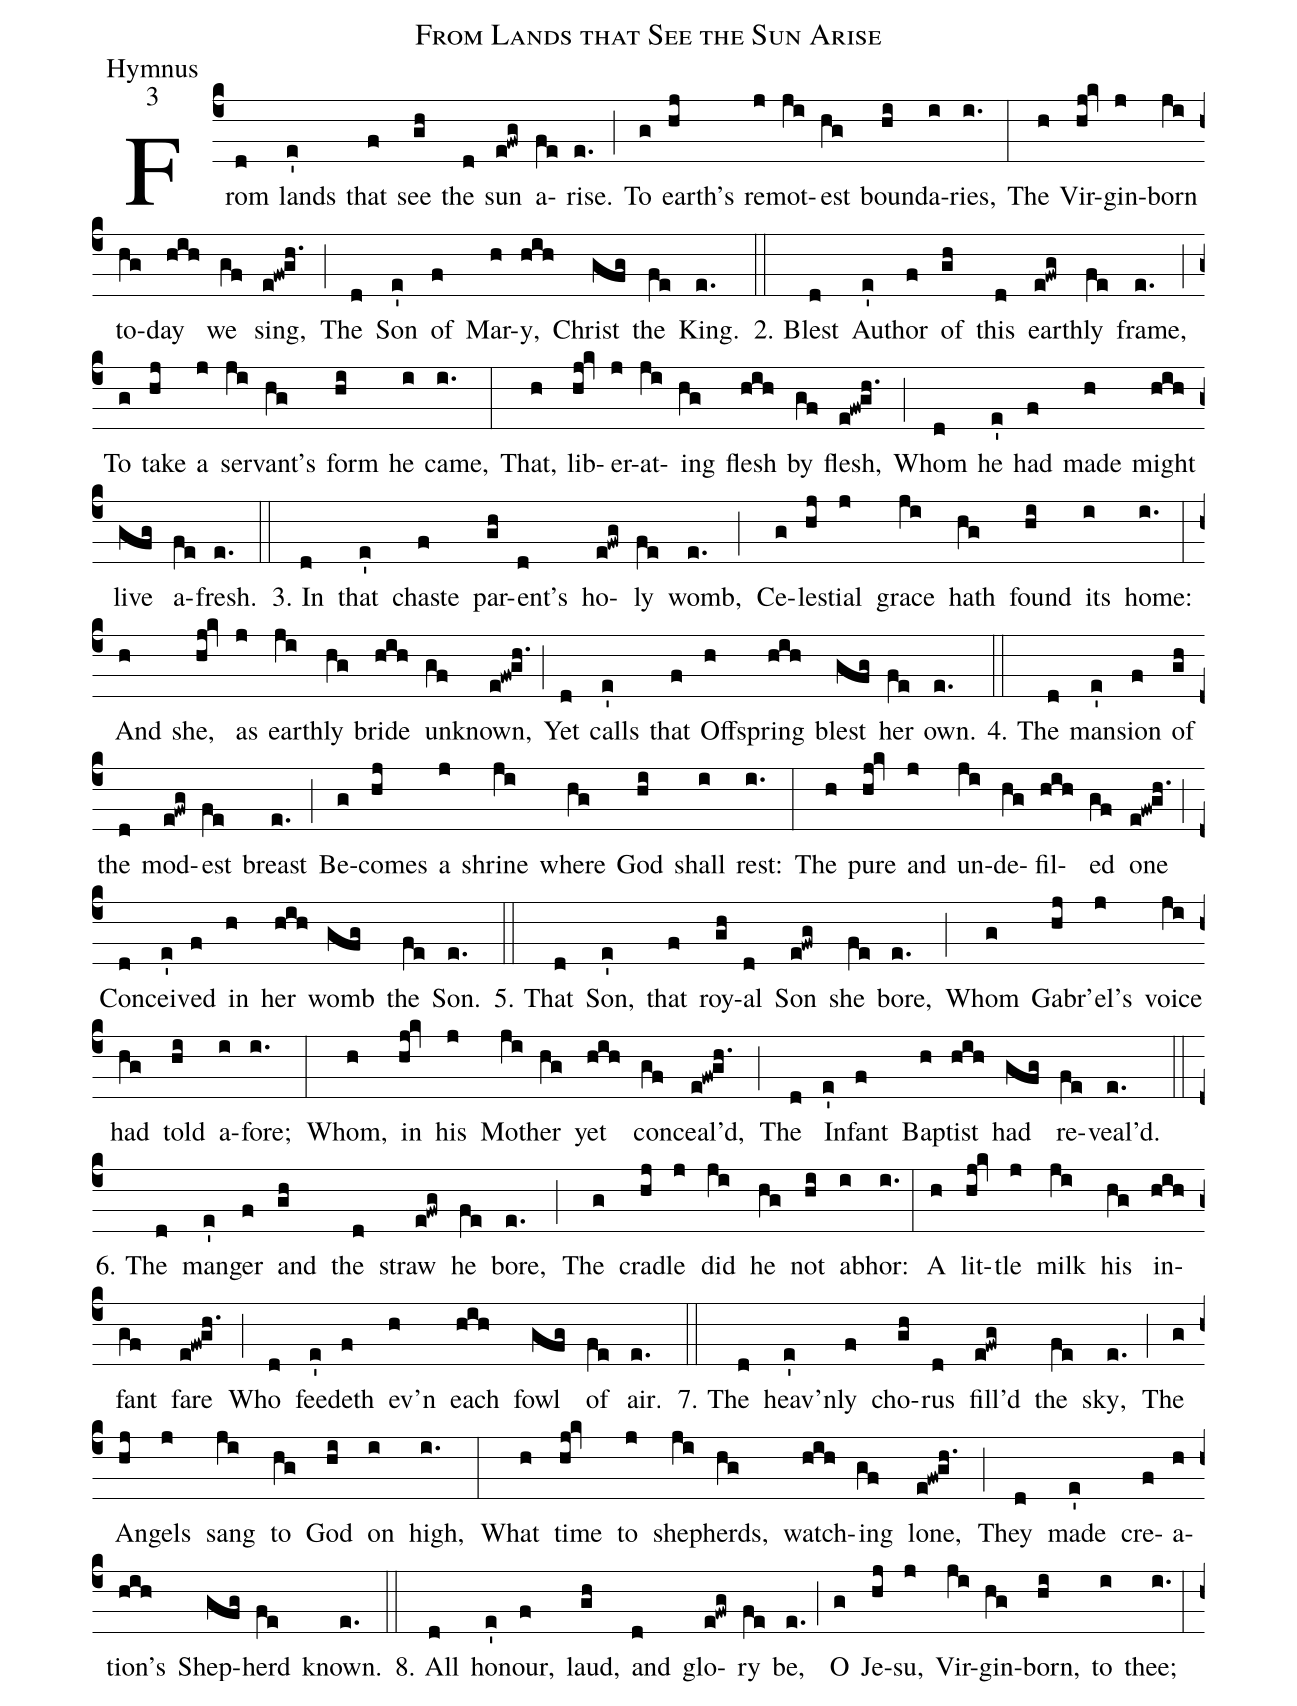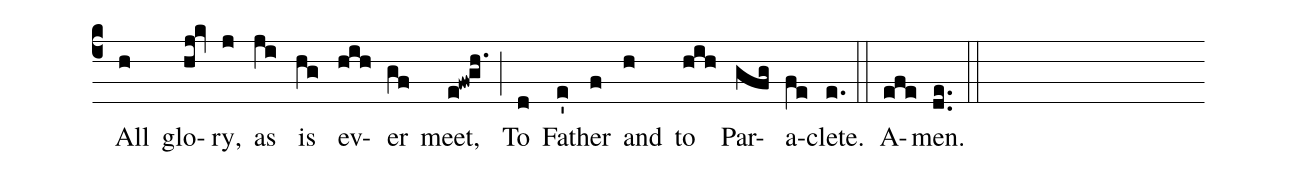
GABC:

name: From Lands that See the Sun Arise;
office-part: Hymnus;
mode: 3;
%%
(c4)From(d) lands(e') that(f) see(gh) the(d) sun(e!fwg) a(fe)rise.(e.) (;)

To(g) earth's(hj) re(j)mot(ji)est(hg) bound(hi)a(i)ries,(i.) (:)

The(h) Vir(hj!kv)gin-(j)born(ji) to-(hg)day(hih) we(gf) sing,(e!fw!gh.) (;)

The(d) Son(e') of(f) Mar(h)y,(hih) Christ(gfg) the(fe) King.(e.) (::)

2. Blest(d) Au(e')thor(f) of(gh) this(d) earth(e!fwg)ly(fe) frame,(e.) (;)

To(g) take(hj) a(j) ser(ji)vant's(hg) form(hi) he(i) came,(i.) (:)

That,(h) lib(hj!kv)er(j)at(ji)ing(hg) flesh(hih) by(gf) flesh,(e!fw!gh.) (;)

Whom(d) he(e') had(f) made(h) might(hih) live(gfg) a(fe)fresh.(e.) (::)

3. In(d) that(e') chaste(f) par(gh)ent's(d) ho(e!fwg)ly(fe) womb,(e.) (;)

Ce(g)le(hj)stial(j) grace(ji) hath(hg) found(hi) its(i) home:(i.) (:)

And(h) she,(hj!kv) as(j) earth(ji)ly(hg) bride(hih) un(gf)known,(e!fw!gh.) (;)

Yet(d) calls(e') that(f) Off(h)spring(hih) blest(gfg) her(fe) own.(e.) (::)

4. The(d) man(e')sion(f) of(gh) the(d) mod(e!fwg)est(fe) breast(e.) (;)

Be(g)comes(hj) a(j) shrine(ji) where(hg) God(hi) shall(i) rest:(i.) (:)

The(h) pure(hj!kv) and(j) un(ji)de(hg)fil(hih)ed(gf) one(e!fw!gh.) (;)

Con(d)ceiv(e')ed(f) in(h) her(hih) womb(gfg) the(fe) Son.(e.) (::)

5. That(d) Son,(e') that(f) roy(gh)al(d) Son(e!fwg) she(fe) bore,(e.) (;)

Whom(g) Gab(hj)r'el's(j) voice(ji) had(hg) told(hi) a(i)fore;(i.) (:)

Whom,(h) in(hj!kv) his(j) Moth(ji)er(hg) yet(hih) con(gf)ceal'd,(e!fw!gh.) (;)

The(d) In(e')fant(f) Bap(h)tist(hih) had(gfg) re(fe)veal'd.(e.) (::)

6. The(d) man(e')ger(f) and(gh) the(d) straw(e!fwg) he(fe) bore,(e.) (;)

The(g) cra(hj)dle(j) did(ji) he(hg) not(hi) ab(i)hor:(i.) (:)

A(h) lit(hj!kv)tle(j) milk(ji) his(hg) in(hih)fant(gf) fare(e!fw!gh.) (;)

Who(d) feed(e')eth(f) ev'n(h) each(hih) fowl(gfg) of(fe) air.(e.) (::)

7. The(d) heav'n(e')ly(f) cho(gh)rus(d) fill'd(e!fwg) the(fe) sky,(e.) (;)

The(g) An(hj)gels(j) sang(ji) to(hg) God(hi) on(i) high,(i.) (:)

What(h) time(hj!kv) to(j) shep(ji)herds,(hg) watch(hih)ing(gf) lone,(e!fw!gh.) (;)

They(d) made(e') cre(f)a(h)tion's(hih) Shep(gfg)herd(fe) known.(e.) (::)

8. All(d) ho(e')nour,(f) laud,(gh) and(d) glo(e!fwg)ry(fe) be,(e.) (;)

O(g) Je(hj)su,(j) Vir(ji)gin-(hg)born,(hi) to(i) thee;(i.) (:)

All(h) glo(hj!kv)ry,(j) as(ji) is(hg) ev(hih)er(gf) meet,(e!fw!gh.) (;)

To(d) Fa(e')ther(f) and(h) to(hih) Par(gfg)a(fe)clete.(e.) (::)

A(efe)men.(de..) (::)
